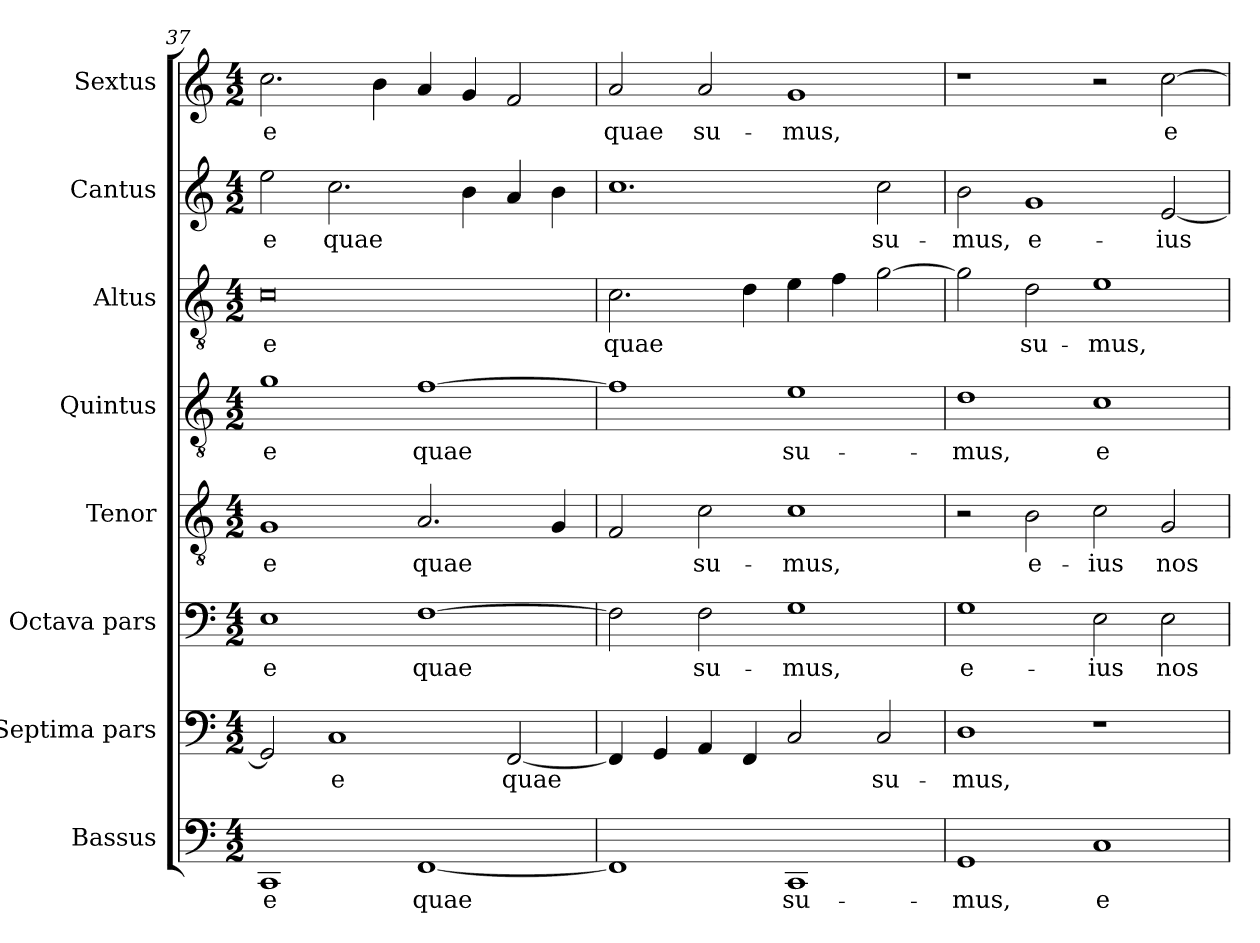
**kern	**text	**kern	**text	**kern	**text	**kern	**text	**kern	**text	**kern	**text	**kern	**text	**kern	**text
*part8	*part8	*part7	*part7	*part6	*part6	*part5	*part5	*part4	*part4	*part3	*part3	*part2	*part2	*part1	*part1
*staff8	*staff8	*staff7	*staff7	*staff6	*staff6	*staff5	*staff5	*staff4	*staff4	*staff3	*staff3	*staff2	*staff2	*staff1	*staff1
*I"Bassus	*	*I"Septima pars	*	*I"Octava pars	*	*I"Tenor	*	*I"Quintus	*	*I"Altus	*	*I"Cantus	*	*I"Sextus	*
*I'B.	*	*	*	*	*	*I'T.	*	*	*	*I'A.	*	*I'C.	*	*	*
*clefF4	*	*clefF4	*	*clefF4	*	*clefGv2	*	*clefGv2	*	*clefGv2	*	*clefG2	*	*clefG2	*
*	*	*	*	*	*	*ITrd7c12	*	*ITrd7c12	*	*ITrd7c12	*	*	*	*	*
*k[]	*	*k[]	*	*k[]	*	*k[]	*	*k[]	*	*k[]	*	*k[]	*	*k[]	*
*C:	*	*C:	*	*C:	*	*C:	*	*C:	*	*C:	*	*C:	*	*C:	*
*M4/2	*	*M4/2	*	*M4/2	*	*M4/2	*	*M4/2	*	*M4/2	*	*M4/2	*	*M4/2	*
=37	=37	=37	=37	=37	=37	=37	=37	=37	=37	=37	=37	=37	=37	=37	=37
!	!LO:LY:b	!	!	!	!LO:LY:b	!	!LO:LY:b	!	!LO:LY:b	!	!LO:LY:b	!	!LO:LY:b	!	!LO:LY:b
1CC	-e	2GG/]	.	1E	-e	1GG	-e	1G	-e	0C	-e	2ee\	-e	2.cc\	-e
!	!	!	!LO:LY:b	!	!	!	!	!	!	!	!	!	!LO:LY:b	!	!
.	.	1C	-e	.	.	.	.	.	.	.	.	2.cc\	quae	.	.
.	.	.	.	.	.	.	.	.	.	.	.	.	.	4b\	.
!	!LO:LY:b	!	!	!	!LO:LY:b	!	!LO:LY:b	!	!LO:LY:b	!	!	!	!	!	!
[<1FF	quae	.	.	[>1F	quae	2.AA/	quae	[>1F	quae	.	.	.	.	4a/	.
.	.	.	.	.	.	.	.	.	.	.	.	4b\	.	4g/	.
!	!	!	!LO:LY:b	!	!	!	!	!	!	!	!	!	!	!	!
.	.	[<2FF/	quae	.	.	.	.	.	.	.	.	4a/	.	2f/	.
.	.	.	.	.	.	4GG/	.	.	.	.	.	4b\	.	.	.
!!LO:PB:g=z
=38	=38	=38	=38	=38	=38	=38	=38	=38	=38	=38	=38	=38	=38	=38	=38
!	!	!	!	!	!	!	!	!	!	!	!LO:LY:b	!	!	!	!LO:LY:b
1FF]	.	4FF/]	.	2F\]	.	2FF/	.	1F]	.	2.C\	quae	1.cc	.	2a/	quae
.	.	4GG/	.	.	.	.	.	.	.	.	.	.	.	.	.
!	!	!	!	!	!LO:LY:b	!	!LO:LY:b	!	!	!	!	!	!	!	!LO:LY:b
.	.	4AA/	.	2F\	su-	2C\	su-	.	.	.	.	.	.	2a/	su-
.	.	4FF/	.	.	.	.	.	.	.	4D\	.	.	.	.	.
!	!LO:LY:b	!	!	!	!LO:LY:b	!	!LO:LY:b	!	!LO:LY:b	!	!	!	!	!	!LO:LY:b
1CC	su-	2C/	.	1G	-mus,	1C	-mus,	1E	su-	4E\	.	.	.	1g	-mus,
.	.	.	.	.	.	.	.	.	.	4F\	.	.	.	.	.
!	!	!	!LO:LY:b	!	!	!	!	!	!	!	!	!	!LO:LY:b	!	!
.	.	2C/	su-	.	.	.	.	.	.	[>2G\	.	2cc\	su-	.	.
=39	=39	=39	=39	=39	=39	=39	=39	=39	=39	=39	=39	=39	=39	=39	=39
!	!LO:LY:b	!	!LO:LY:b	!	!LO:LY:b	!	!	!	!LO:LY:b	!	!	!	!LO:LY:b	!	!
1GG	-mus,	1D	-mus,	1G	e-	2r	.	1D	-mus,	2G\]	.	2b\	-mus,	1r	.
!	!	!	!	!	!	!	!LO:LY:b	!	!	!	!LO:LY:b	!	!LO:LY:b	!	!
.	.	.	.	.	.	2BB\	e-	.	.	2D\	su-	1g	e-	.	.
!	!LO:LY:b	!	!	!	!LO:LY:b	!	!LO:LY:b	!	!LO:LY:b	!	!LO:LY:b	!	!	!	!
1C	e-	1r	.	2E\	-ius	2C\	-ius	1C	e-	1E	-mus,	.	.	2r	.
!	!	!	!	!	!LO:LY:b	!	!LO:LY:b	!	!	!	!	!	!LO:LY:b	!	!LO:LY:b
.	.	.	.	2E\	nos	2GG/	nos	.	.	.	.	[<2e/	-ius	[>2cc\	e-
=	=	=	=	=	=	=	=	=	=	=	=	=	=	=	=
*-	*-	*-	*-	*-	*-	*-	*-	*-	*-	*-	*-	*-	*-	*-	*-
